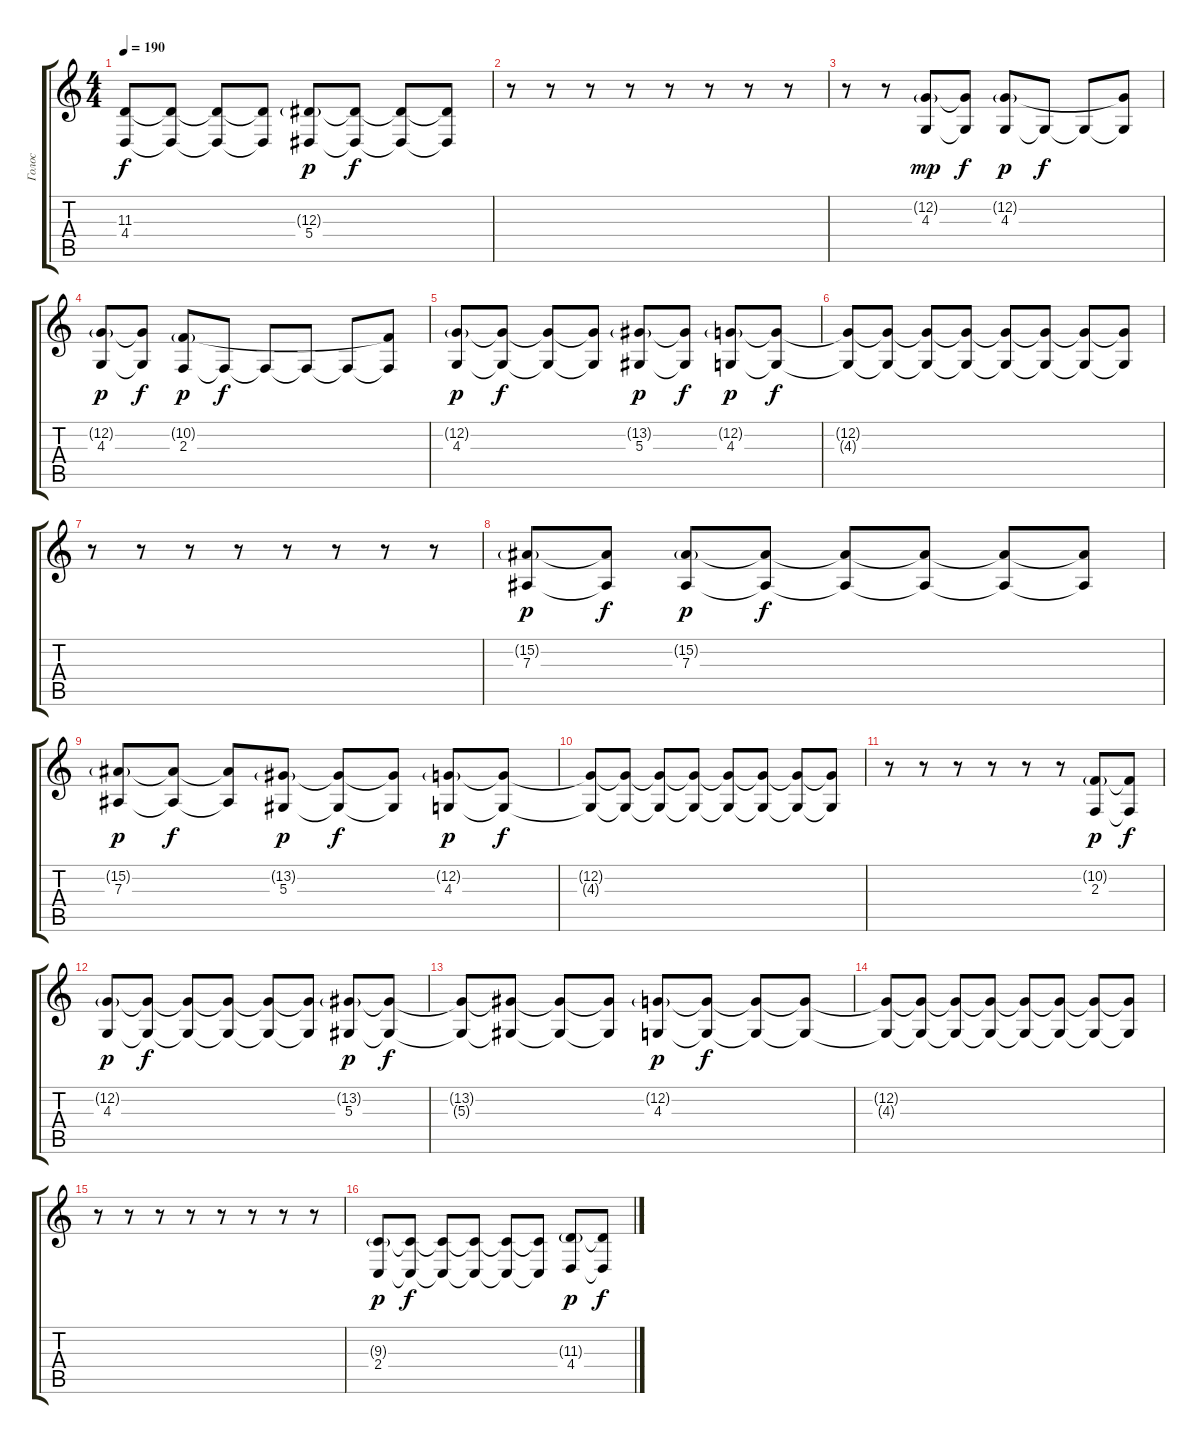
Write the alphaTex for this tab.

\track ("Голос" "Голос") {instrument baritonesax}
\staff {score tabs}
\tuning (C4 G3 Eb3 Bb2 F2 C2) {hide}
\ts (4 4)
\tempo 190
\clef g2
\ks c
(11.3{t} 4.4{t}).8{dy f} (11.3{t} 4.4{t}).8 (11.3{t} 4.4{t}).8 (11.3{t} 4.4{t}).8 (12.3{g} 5.4).8{dy p} (12.3{t} 5.4{t}).8{dy f} (12.3{t} 5.4{t}).8 (12.3{t} 5.4{t}).8 |
r.8 r.8 r.8 r.8 r.8 r.8 r.8 r.8 |
r.8 r.8 (12.2{g} 4.3).8{dy mp} (12.2{t} 4.3{t}).8{dy f} (12.2{g} 4.3).8{dy p} 4.3{t}.8{dy f} 4.3{t}.8 (12.2{t} 4.3{t}).8 |
(12.2{g} 4.3).8{dy p} (12.2{t} 4.3{t}).8{dy f} (10.2{g} 2.3).8{dy p} 2.3{t}.8{dy f} 2.3{t}.8 2.3{t}.8 2.3{t}.8 (10.2{t} 2.3{t}).8 |
(12.2{g} 4.3).8{dy p} (12.2{t} 4.3{t}).8{dy f} (12.2{t} 4.3{t}).8 (12.2{t} 4.3{t}).8 (13.2{g} 5.3).8{dy p} (13.2{t} 5.3{t}).8{dy f} (12.2{g} 4.3).8{dy p} (12.2{t} 4.3{t}).8{dy f} |
(12.2{t} 4.3{t}).8 (12.2{t} 4.3{t}).8 (12.2{t} 4.3{t}).8 (12.2{t} 4.3{t}).8 (12.2{t} 4.3{t}).8 (12.2{t} 4.3{t}).8 (12.2{t} 4.3{t}).8 (12.2{t} 4.3{t}).8 |
r.8 r.8 r.8 r.8 r.8 r.8 r.8 r.8 |
(15.2{g} 7.3).8{dy p} (15.2{t} 7.3{t}).8{dy f} (15.2{g} 7.3).8{dy p} (15.2{t} 7.3{t}).8{dy f} (15.2{t} 7.3{t}).8 (15.2{t} 7.3{t}).8 (15.2{t} 7.3{t}).8 (15.2{t} 7.3{t}).8 |
(15.2{g} 7.3).8{dy p} (15.2{t} 7.3{t}).8{dy f} (15.2{t} 7.3{t}).8 (13.2{g} 5.3).8{dy p} (13.2{t} 5.3{t}).8{dy f} (13.2{t} 5.3{t}).8 (12.2{g} 4.3).8{dy p} (12.2{t} 4.3{t}).8{dy f} |
(12.2{t} 4.3{t}).8 (12.2{t} 4.3{t}).8 (12.2{t} 4.3{t}).8 (12.2{t} 4.3{t}).8 (12.2{t} 4.3{t}).8 (12.2{t} 4.3{t}).8 (12.2{t} 4.3{t}).8 (12.2{t} 4.3{t}).8 |
r.8 r.8 r.8 r.8 r.8 r.8 (10.2{g} 2.3).8{dy p} (10.2{t} 2.3{t}).8{dy f} |
(12.2{g} 4.3).8{dy p} (12.2{t} 4.3{t}).8{dy f} (12.2{t} 4.3{t}).8 (12.2{t} 4.3{t}).8 (12.2{t} 4.3{t}).8 (12.2{t} 4.3{t}).8 (13.2{g} 5.3).8{dy p} (13.2{t} 5.3{t}).8{dy f} |
(13.2{t} 5.3{t}).8 (13.2{t} 5.3{t}).8 (13.2{t} 5.3{t}).8 (13.2{t} 5.3{t}).8 (12.2{g} 4.3).8{dy p} (12.2{t} 4.3{t}).8{dy f} (12.2{t} 4.3{t}).8 (12.2{t} 4.3{t}).8 |
(12.2{t} 4.3{t}).8 (12.2{t} 4.3{t}).8 (12.2{t} 4.3{t}).8 (12.2{t} 4.3{t}).8 (12.2{t} 4.3{t}).8 (12.2{t} 4.3{t}).8 (12.2{t} 4.3{t}).8 (12.2{t} 4.3{t}).8 |
r.8 r.8 r.8 r.8 r.8 r.8 r.8 r.8 |
(9.3{g} 2.4).8{dy p} (9.3{t} 2.4{t}).8{dy f} (9.3{t} 2.4{t}).8 (9.3{t} 2.4{t}).8 (9.3{t} 2.4{t}).8 (9.3{t} 2.4{t}).8 (11.3{g} 4.4).8{dy p} (11.3{t} 4.4{t}).8{dy f}
